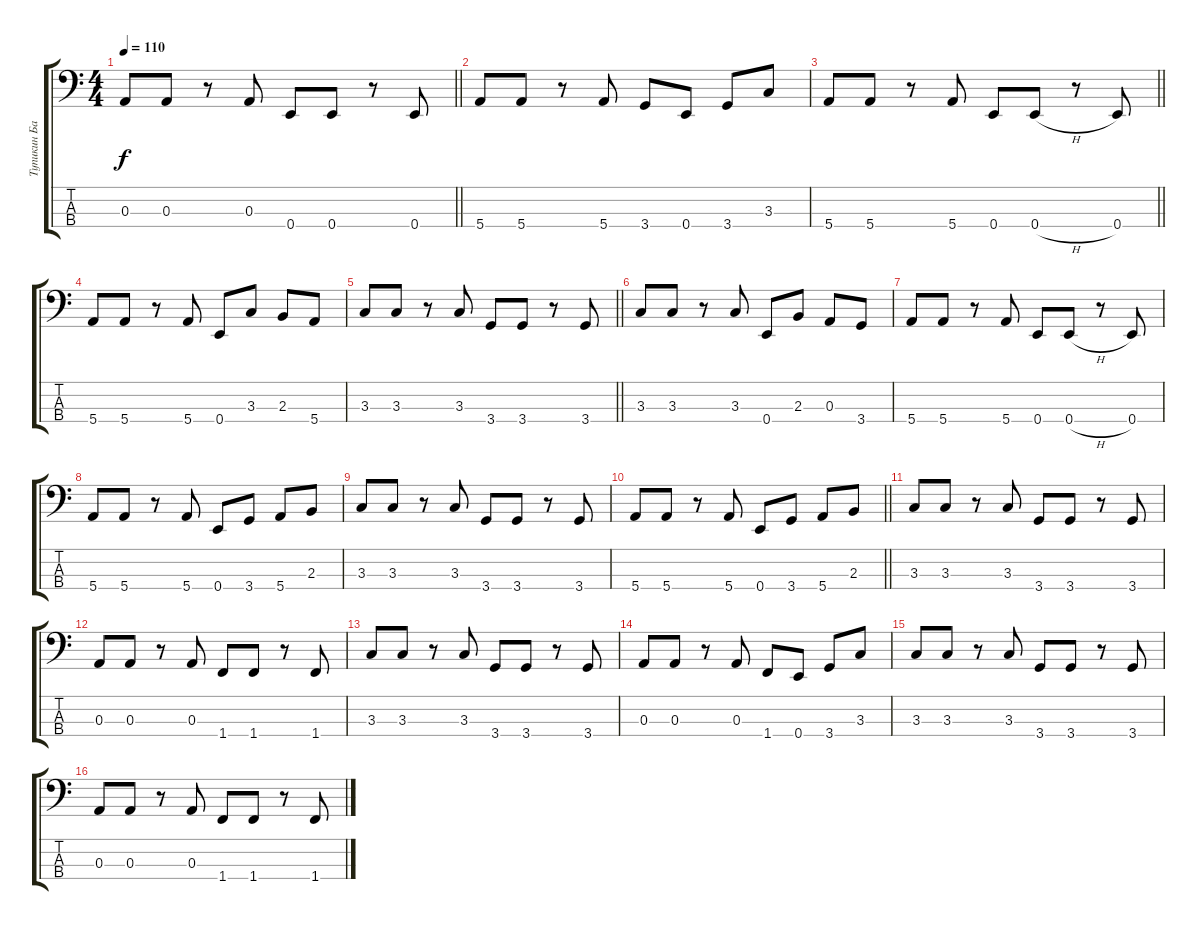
\track ("Тупикин Бас" "Тупикин Ба") {instrument slapbass1}
\staff {score tabs}
\tuning (G2 D2 A1 E1) {hide}
\ts (4 4)
\tempo 110
\clef f4
\barLineRight lightlight
\ks c
0.3.8{dy f} 0.3.8 r.8 0.3.8 0.4.8 0.4.8 r.8 0.4.8 |
5.4.8 5.4.8 r.8 5.4.8 3.4.8 0.4.8 3.4.8 3.3.8 |
\barLineRight lightlight
5.4.8 5.4.8 r.8 5.4.8 0.4.8 0.4{h}.8 r.8 0.4.8 |
5.4.8 5.4.8 r.8 5.4.8 0.4.8 3.3.8 2.3.8 5.4.8 |
\barLineRight lightlight
3.3.8 3.3.8 r.8 3.3.8 3.4.8 3.4.8 r.8 3.4.8 |
3.3.8 3.3.8 r.8 3.3.8 0.4.8 2.3.8 0.3.8 3.4.8 |
5.4.8 5.4.8 r.8 5.4.8 0.4.8 0.4{h}.8 r.8 0.4.8 |
5.4.8 5.4.8 r.8 5.4.8 0.4.8 3.4.8 5.4.8 2.3.8 |
3.3.8 3.3.8 r.8 3.3.8 3.4.8 3.4.8 r.8 3.4.8 |
\barLineRight lightlight
5.4.8 5.4.8 r.8 5.4.8 0.4.8 3.4.8 5.4.8 2.3.8 |
3.3.8 3.3.8 r.8 3.3.8 3.4.8 3.4.8 r.8 3.4.8 |
0.3.8 0.3.8 r.8 0.3.8 1.4.8 1.4.8 r.8 1.4.8 |
3.3.8 3.3.8 r.8 3.3.8 3.4.8 3.4.8 r.8 3.4.8 |
0.3.8 0.3.8 r.8 0.3.8 1.4.8 0.4.8 3.4.8 3.3.8 |
3.3.8 3.3.8 r.8 3.3.8 3.4.8 3.4.8 r.8 3.4.8 |
0.3.8 0.3.8 r.8 0.3.8 1.4.8 1.4.8 r.8 1.4.8
